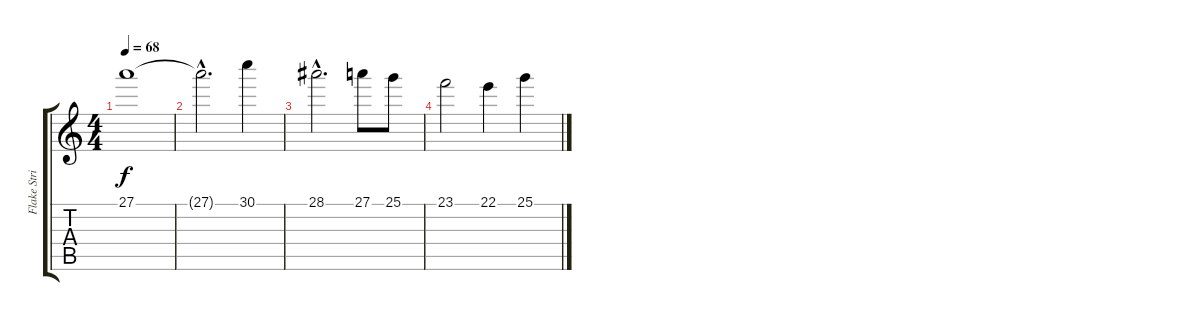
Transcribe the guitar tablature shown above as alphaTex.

\track ("Flake String 2" "Flake Stri") {instrument stringensemble1}
\staff {score tabs}
\tuning (Gb4 Db4 A3 E3 B2 C2) {hide}
\ts (4 4)
\tempo 68
\clef g2
\ks c
27.1.1{dy f} |
27.1{hac t}.2{d} 30.1.4 |
28.1{hac}.2{d} 27.1.8 25.1.8 |
23.1.2 22.1.4 25.1.4
